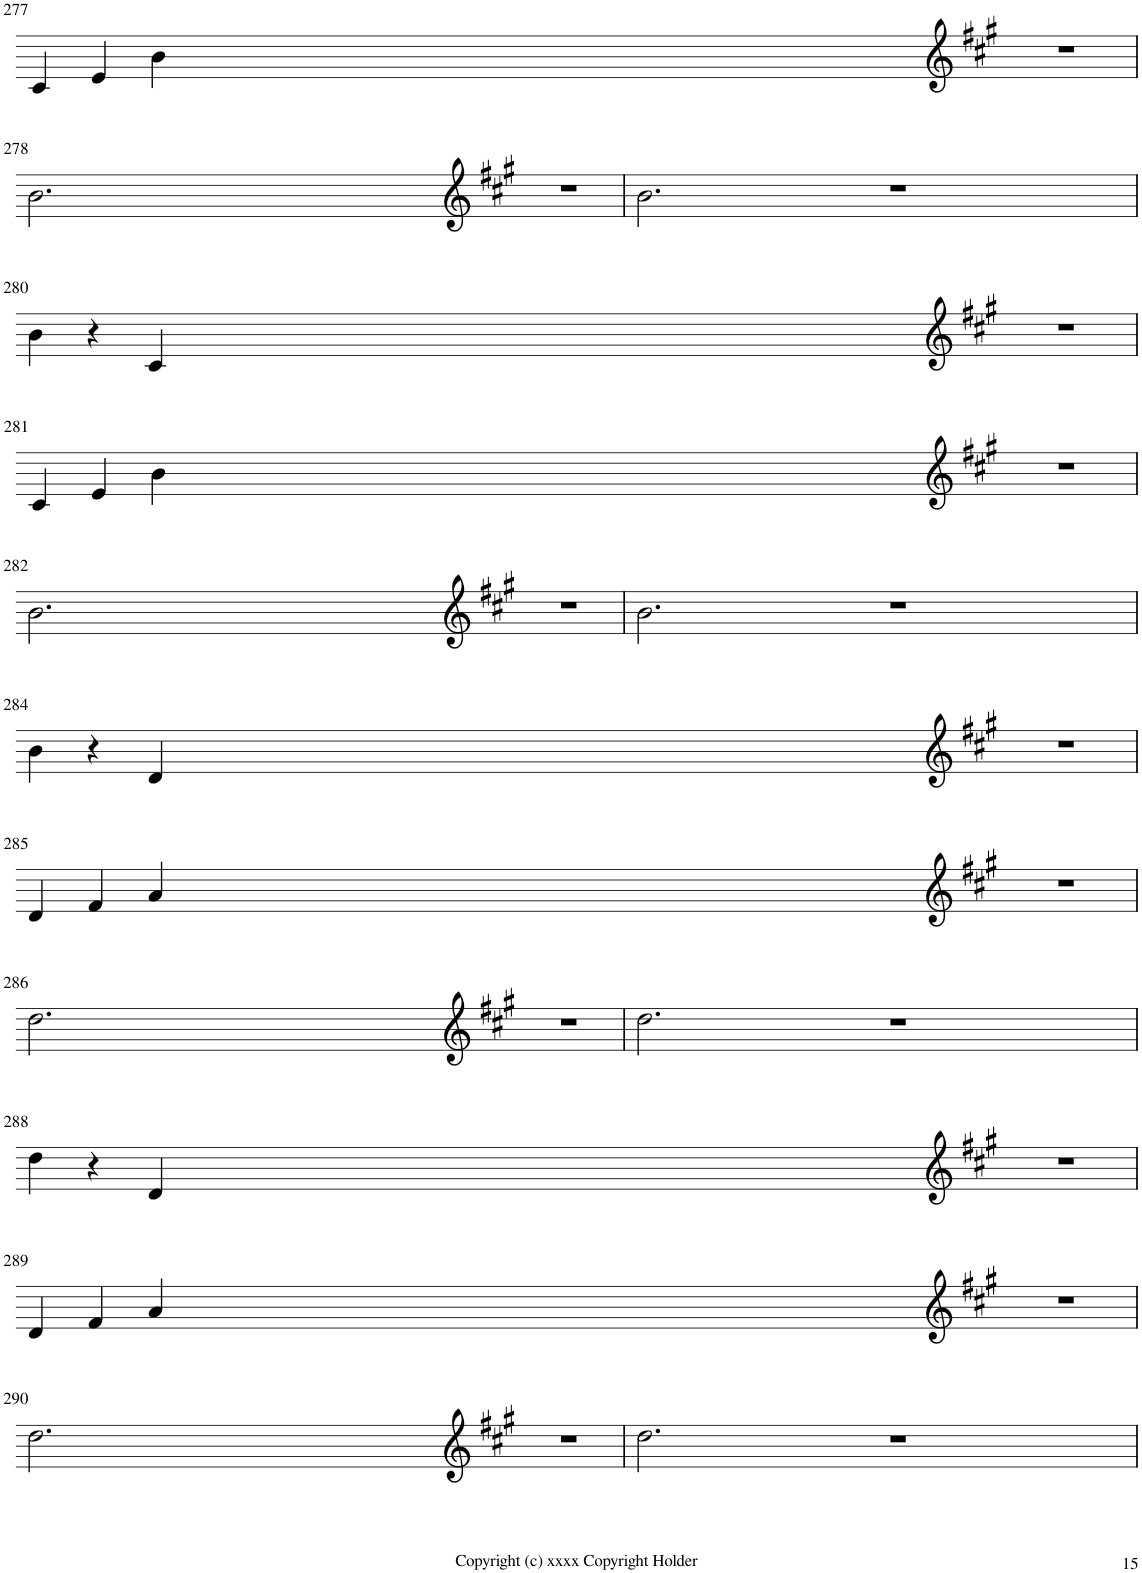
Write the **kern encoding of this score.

**kern
*part1
*staff1
*I"Voice
*I'V
!!LO:PB:g=z
*clefG2
*k[f#c#g#]
*M3/4
=277
4c#/
4e/
4b\
0.ryy
2.r
!!LO:LB:g=z
=278
2.b\
0.ryy
2.r
=279
2.b\
0.ryy
2.r
!!LO:LB:g=z
=280
4b\
4r
4c#/
0.ryy
2.r
!!LO:LB:g=z
=281
4c#/
4e/
4b\
0.ryy
2.r
!!LO:LB:g=z
=282
2.b\
0.ryy
2.r
=283
2.b\
0.ryy
2.r
!!LO:LB:g=z
=284
4b\
4r
4d/
0.ryy
2.r
!!LO:LB:g=z
=285
4d/
4f#/
4a/
0.ryy
2.r
!!LO:LB:g=z
=286
2.dd\
0.ryy
2.r
=287
2.dd\
0.ryy
2.r
!!LO:LB:g=z
=288
4dd\
4r
4d/
0.ryy
2.r
!!LO:LB:g=z
=289
4d/
4f#/
4a/
0.ryy
2.r
!!LO:LB:g=z
=290
2.dd\
0.ryy
2.r
=291
2.dd\
0.ryy
2.r
=
*-
